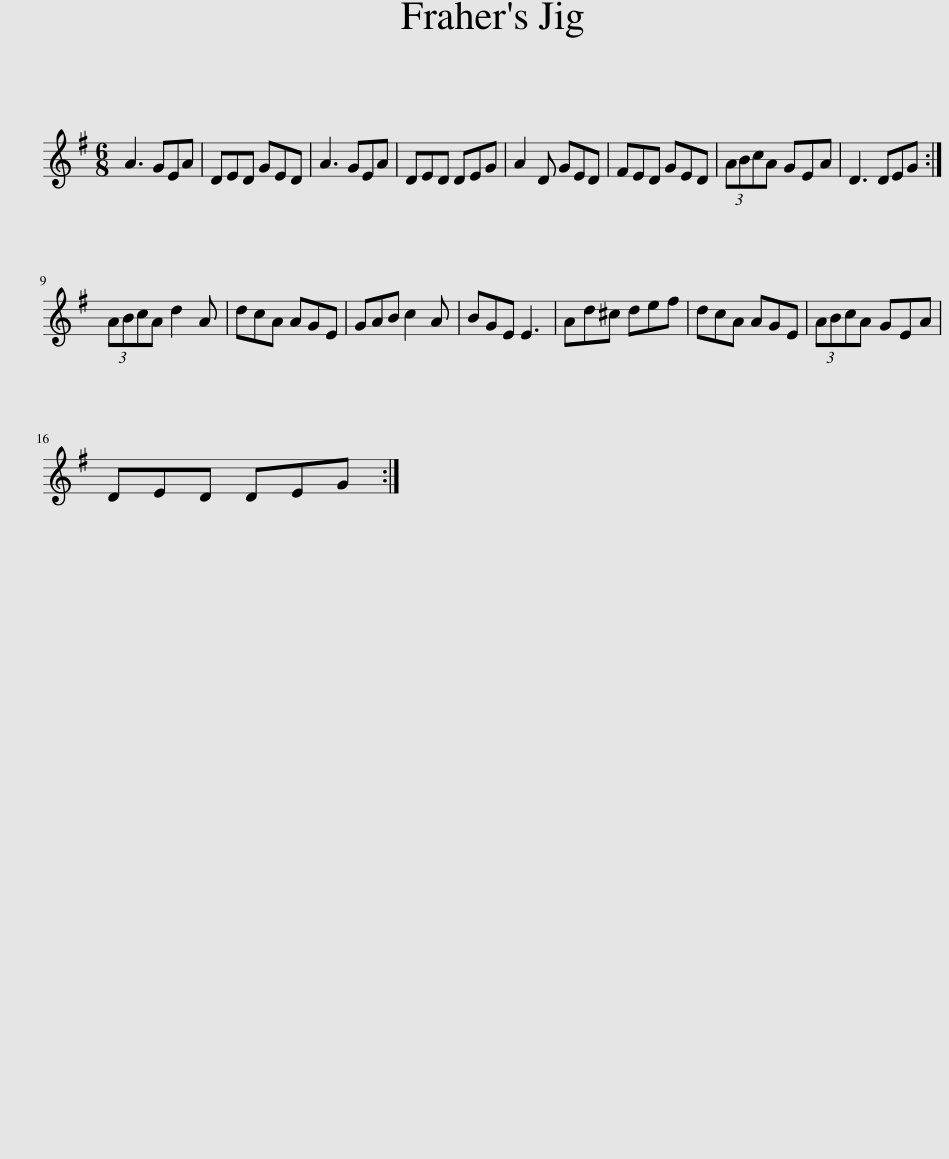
X:1
L:1/8
M:6/8
I:linebreak $
K:G
V:1 treble
V:1
 A3 GEA | DED GED | A3 GEA | DED DEG | A2 D GED | %5
 FED GED | (3ABcA GEA | D3 DEG :|$ (3ABcA d2 A | dcA AGE | %10
 GAB c2 A | BGE E3 | Ad^c def | dcA AGE | (3ABcA GEA |$ %15
 DED DEG :| %16
